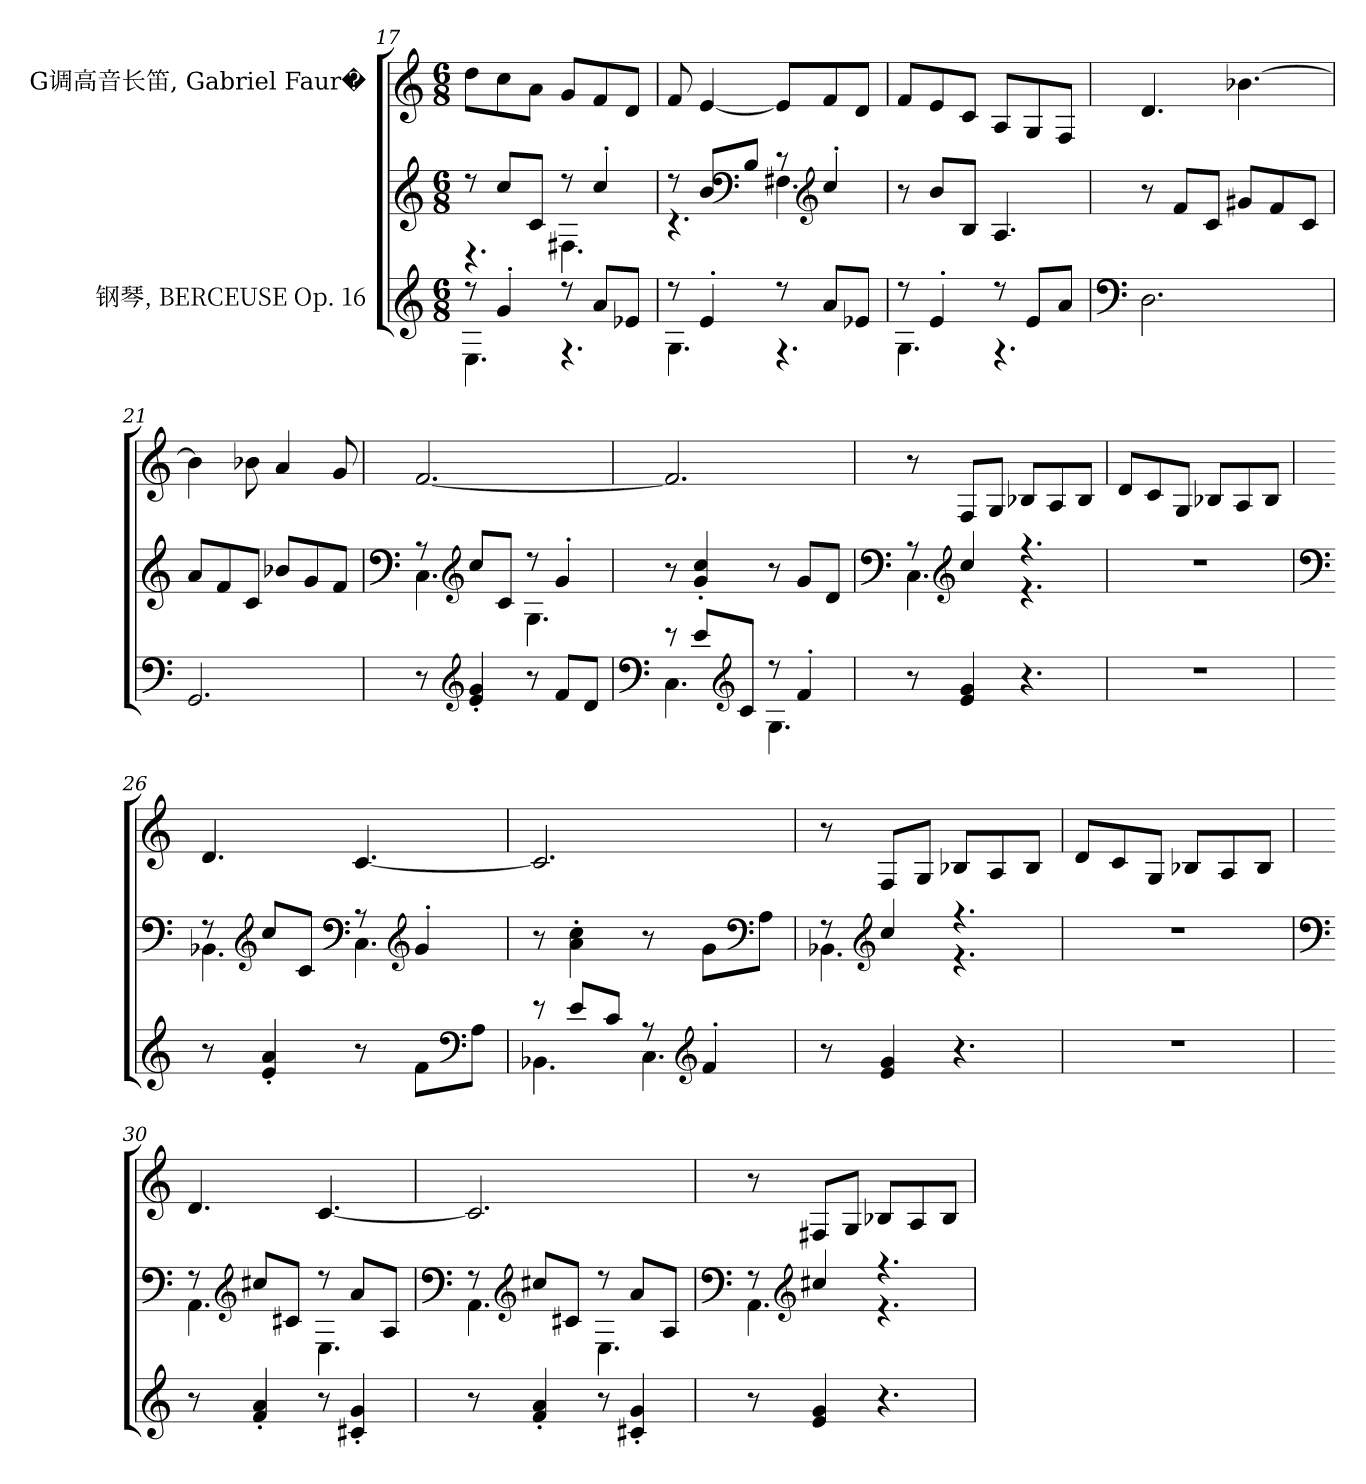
**kern	**kern	**kern
*part2	*part2	*part1
*staff3	*staff2	*staff1
*I"钢琴, BERCEUSE Op. 16	*	*I"G调高音长笛, Gabriel Faur�
*clefG2	*clefG2	*clefG2
*	*	*ITrd-7c-12
*k[]	*k[]	*k[]
*M6/8	*M6/8	*M6/8
=17	=17	=17
*^	*^	*
8r	4.E\	8r	4.r	8ddd\L
4g'/	.	8cc/L	.	8ccc\
.	.	8c/J	.	8aa\J
8r	4.r	8r	4.F#X\	8gg/L
8a/L	.	4cc'/	.	8ff/
8e-X/J	.	.	.	8dd/J
=18	=18	=18	=18	=18
8r	4.G\	8r	4.r	8ff/
4e'/	.	8b/L	.	[4ee/
*	*	*clefF4	*	*
.	.	8B/J	.	.
8r	4.r	8r	4.F#X\	8ee/L]
*	*	*clefG2	*	*
8a/L	.	4cc'/	.	8ff/
8e-X/J	.	.	.	8dd/J
*	*	*v	*v	*
!!LO:LB:g=z
=19	=19	=19	=19
8r	4.G\	8r	8ff/L
4e'/	.	8b/L	8ee/
.	.	8B/J	8cc/J
8r	4.r	4.A/	8a/L
8e/L	.	.	8g/
8a/J	.	.	8f/J
*v	*v	*	*
=20	=20	=20
*clefF4	*	*
2.D\	8r	4.dd/
.	8f/L	.
.	8c/J	.
.	8g#X/L	[4.bb-X\
.	8f/	.
.	8c/J	.
=21	=21	=21
2.GG/	8a/L	4bb-\]
.	8f/	.
.	8c/J	8bb-X\
.	8b-X/L	4aa/
.	8g/	.
.	8f/J	8gg/
=22	=22	=22
*	*clefF4	*
*	*^	*
8r	8r	4.C\	[2.ff/
*clefG2	*clefG2	*	*
4e/' 4g/'	8cc/L	.	.
.	8c/J	.	.
8r	8r	4.G\	.
8f/L	4g'/	.	.
8d/J	.	.	.
*	*v	*v	*
!!LO:LB:g=z
=23	=23	=23
*clefF4	*	*
*^	*	*
8r	4.C\	8r	2.ff/]
8e/L	.	4g/' 4cc/'	.
*clefG2	*	*	*
8c/J	.	.	.
8r	4.G\	8r	.
4f'/	.	8g/L	.
.	.	8d/J	.
*v	*v	*	*
=24	=24	=24
*	*clefF4	*
*	*^	*
8r	8r	4.C\	8r
*	*clefG2	*	*
4e/ 4g/	4cc/	.	8f/L
.	.	.	8g/J
4.r	4.r	4.r	8b-X/L
.	.	.	8a/
.	.	.	8b-/J
*	*v	*v	*
=25	=25	=25
2.r	2.r	8dd/L
.	.	8cc/
.	.	8g/J
.	.	8b-X/L
.	.	8a/
.	.	8b-/J
!!LO:PB:g=z
=26	=26	=26
*	*clefF4	*
*	*^	*
8r	8r	4.BB-X\	4.dd/
*	*clefG2	*	*
4e/' 4a/'	8cc/L	.	.
.	8c/J	.	.
*	*clefF4	*	*
8r	8r	4.C\	[4.cc/
*	*clefG2	*	*
8f\L	4g'/	.	.
*clefF4	*	*	*
8A\J	.	.	.
*	*v	*v	*
=27	=27	=27
*^	*	*
8r	4.BB-X\	8r	2.cc/]
8e/L	.	4a\' 4cc\'	.
8c/J	.	.	.
8r	4.C\	8r	.
*clefG2	*	*	*
4f'/	.	8g\L	.
*	*	*clefF4	*
.	.	8A\J	.
*v	*v	*	*
=28	=28	=28
*	*^	*
8r	8r	4.BB-X\	8r
*	*clefG2	*	*
4e/ 4g/	4cc/	.	8f/L
.	.	.	8g/J
4.r	4.r	4.r	8b-X/L
.	.	.	8a/
.	.	.	8b-/J
*	*v	*v	*
!!LO:LB:g=z
=29	=29	=29
2.r	2.r	8dd/L
.	.	8cc/
.	.	8g/J
.	.	8b-X/L
.	.	8a/
.	.	8b-/J
=30	=30	=30
*	*clefF4	*
*	*^	*
8r	8r	4.AA\	4.dd/
*	*clefG2	*	*
4f/' 4a/'	8cc#X/L	.	.
.	8c#X/J	.	.
8r	8r	4.E\	[4.cc/
4c#X/' 4g/'	8a/L	.	.
.	8A/J	.	.
=31	=31	=31	=31
*	*clefF4	*	*
8r	8r	4.AA\	2.cc/]
*	*clefG2	*	*
4f/' 4a/'	8cc#X/L	.	.
.	8c#X/J	.	.
8r	8r	4.E\	.
4c#X/' 4g/'	8a/L	.	.
.	8A/J	.	.
!!LO:LB:g=z
=32	=32	=32	=32
*	*clefF4	*	*
8r	8r	4.AA\	8r
*	*clefG2	*	*
4e/ 4g/	4cc#X/	.	8f#X/L
.	.	.	8g/J
4.r	4.r	4.r	8b-X/L
.	.	.	8a/
.	.	.	8b-/J
*	*v	*v	*
=	=	=
*-	*-	*-
